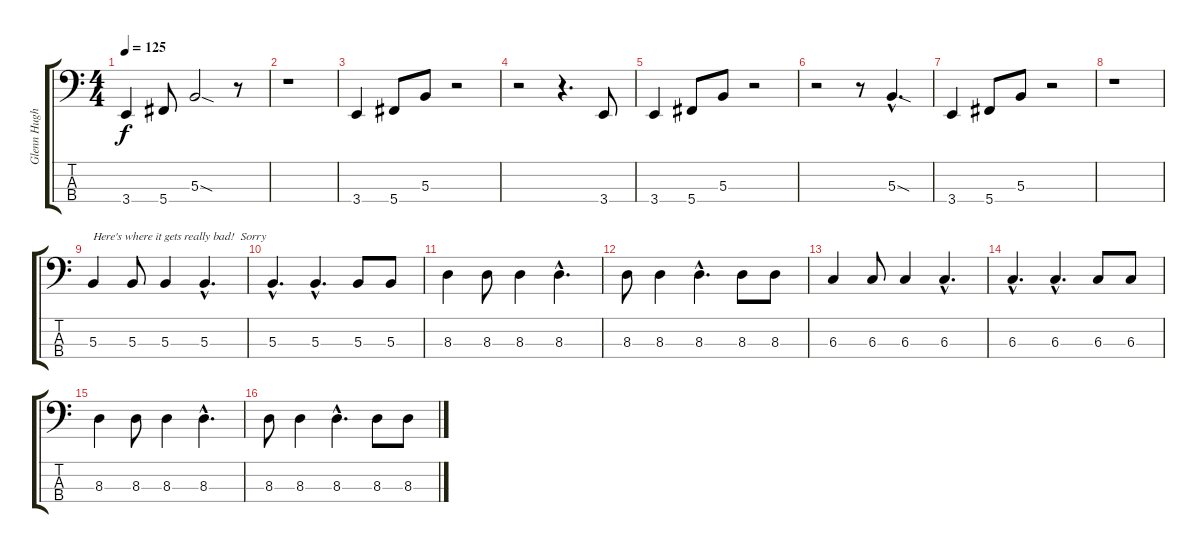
\track ("Glenn Hughes" "Glenn Hugh") {instrument electricbassfinger}
\staff {score tabs}
\tuning (E2 B1 Gb1 Db1) {hide}
\ts (4 4)
\tempo 125
\clef f4
\ks c
3.4.4{dy f} 5.4.8 5.3{sod}.2 r.8 |
r.1 |
3.4.4 5.4.8 5.3.8 r.2 |
r.2 r.4{d} 3.4.8 |
3.4.4 5.4.8 5.3.8 r.2 |
r.2 r.8 5.3{sod hac}.4{d} |
3.4.4 5.4.8 5.3.8 r.2 |
r.1 |
5.3.4{txt "Here's where it gets really bad!  Sorry"} 5.3.8 5.3.4 5.3{hac}.4{d} |
5.3{hac}.4{d} 5.3{hac}.4{d} 5.3.8 5.3.8 |
8.3.4 8.3.8 8.3.4 8.3{hac}.4{d} |
8.3.8 8.3.4 8.3{hac}.4{d} 8.3.8 8.3.8 |
6.3.4 6.3.8 6.3.4 6.3{hac}.4{d} |
6.3{hac}.4{d} 6.3{hac}.4{d} 6.3.8 6.3.8 |
8.3.4 8.3.8 8.3.4 8.3{hac}.4{d} |
8.3.8 8.3.4 8.3{hac}.4{d} 8.3.8 8.3.8
